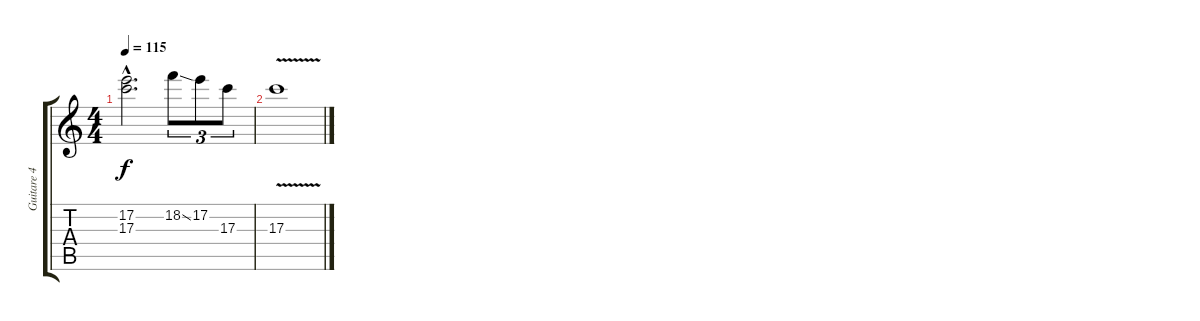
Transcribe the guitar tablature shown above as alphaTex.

\track ("Guitare 4" "Guitare 4") {instrument electricguitarjazz}
\staff {score tabs}
\tuning (E4 B3 G3 D3 A2 E2) {hide}
\ts (4 4)
\tempo 115
\clef g2
\ks c
(17.2{hac} 17.3{hac}).2{d dy f} 18.2{ss}.8{tu (3 2)} 17.2.8{tu (3 2)} 17.3.8{tu (3 2)} |
17.3{v}.1
